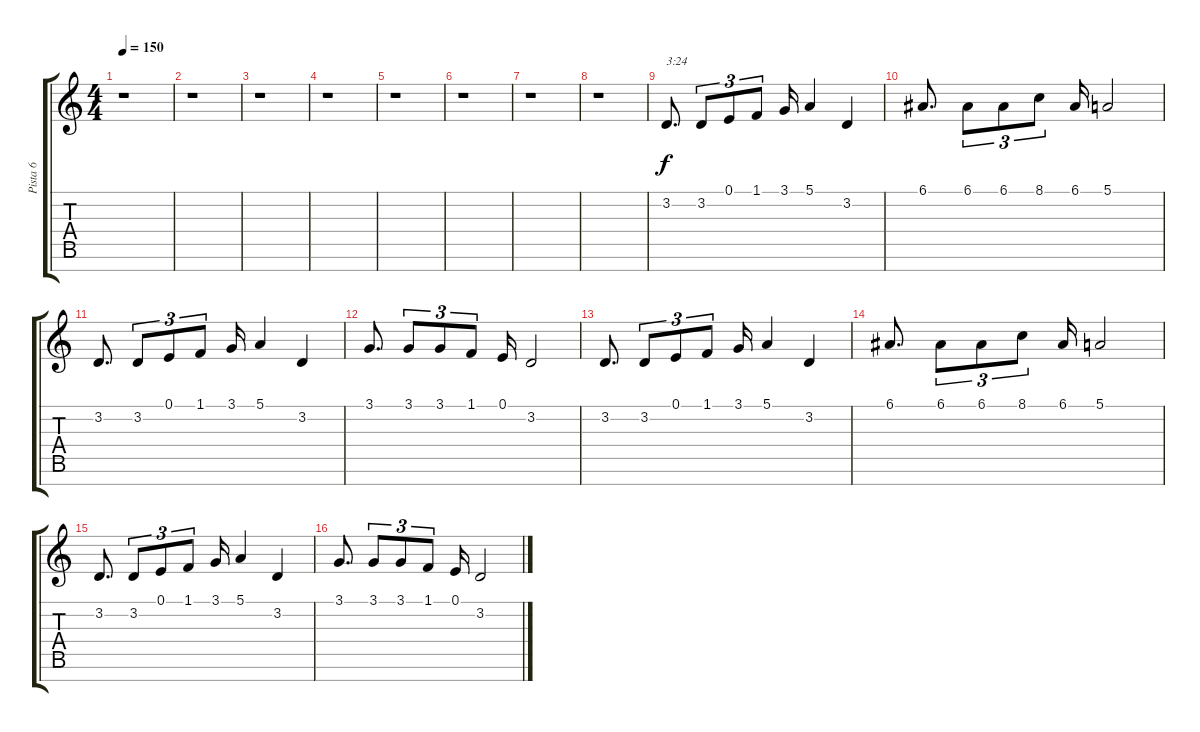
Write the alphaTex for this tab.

\track ("Pista 6" "Pista 6") {instrument panflute}
\staff {score tabs}
\tuning (E4 B3 G3 D3 A2 E2 B1) {hide}
\ts (4 4)
\tempo 150
\clef g2
\ks c
r.1{dy f} |
r.1 |
r.1 |
r.1 |
r.1 |
r.1 |
r.1 |
r.1 |
3.2.8{d txt "3:24" instrument flute} 3.2.8{tu (3 2)} 0.1.8{tu (3 2)} 1.1.8{tu (3 2)} 3.1.16 5.1.4 3.2.4 |
6.1.8{d} 6.1.8{tu (3 2)} 6.1.8{tu (3 2)} 8.1.8{tu (3 2)} 6.1.16 5.1.2 |
3.2.8{d} 3.2.8{tu (3 2)} 0.1.8{tu (3 2)} 1.1.8{tu (3 2)} 3.1.16 5.1.4 3.2.4 |
3.1.8{d} 3.1.8{tu (3 2)} 3.1.8{tu (3 2)} 1.1.8{tu (3 2)} 0.1.16 3.2.2 |
3.2.8{d} 3.2.8{tu (3 2)} 0.1.8{tu (3 2)} 1.1.8{tu (3 2)} 3.1.16 5.1.4 3.2.4 |
6.1.8{d} 6.1.8{tu (3 2)} 6.1.8{tu (3 2)} 8.1.8{tu (3 2)} 6.1.16 5.1.2 |
3.2.8{d} 3.2.8{tu (3 2)} 0.1.8{tu (3 2)} 1.1.8{tu (3 2)} 3.1.16 5.1.4 3.2.4 |
3.1.8{d} 3.1.8{tu (3 2)} 3.1.8{tu (3 2)} 1.1.8{tu (3 2)} 0.1.16 3.2.2
